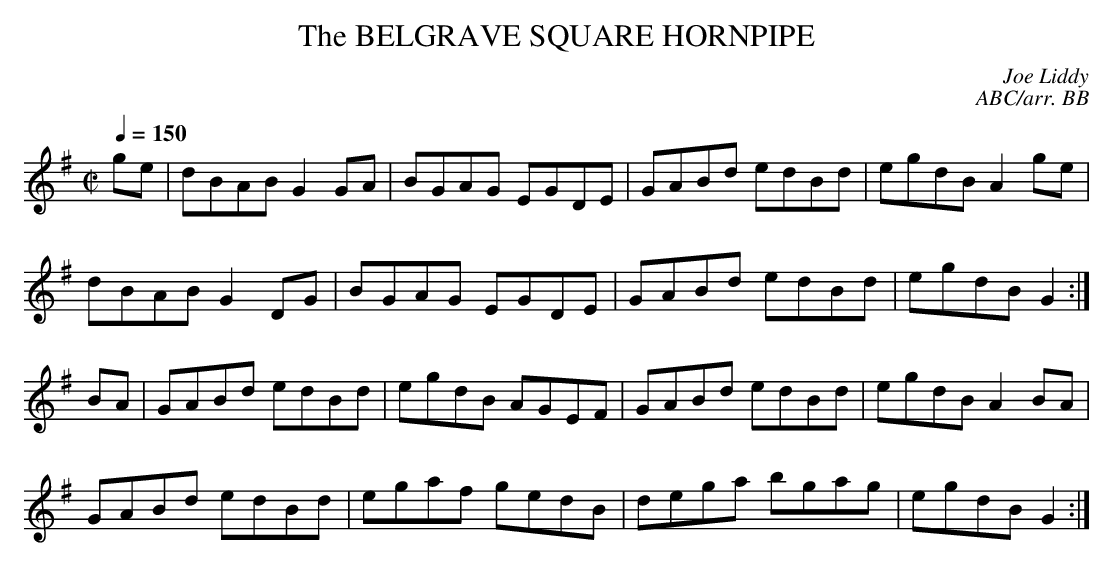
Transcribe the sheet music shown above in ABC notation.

X:1
T:BELGRAVE SQUARE HORNPIPE, The
C:Joe Liddy
C:ABC/arr. BB
Q:1/4=150
L:1/8
M:C|
K:G
ge|dBAB G2GA|BGAG EGDE|GABd edBd|egdB A2ge |
dBAB G2 DG|BGAG EGDE|GABd edBd|egdB G2 :|
BA|GABd edBd|egdB AGEF|GABd edBd|egdB A2 BA |
GABd edBd|egaf gedB|dega bgag|egdB G2 :|
